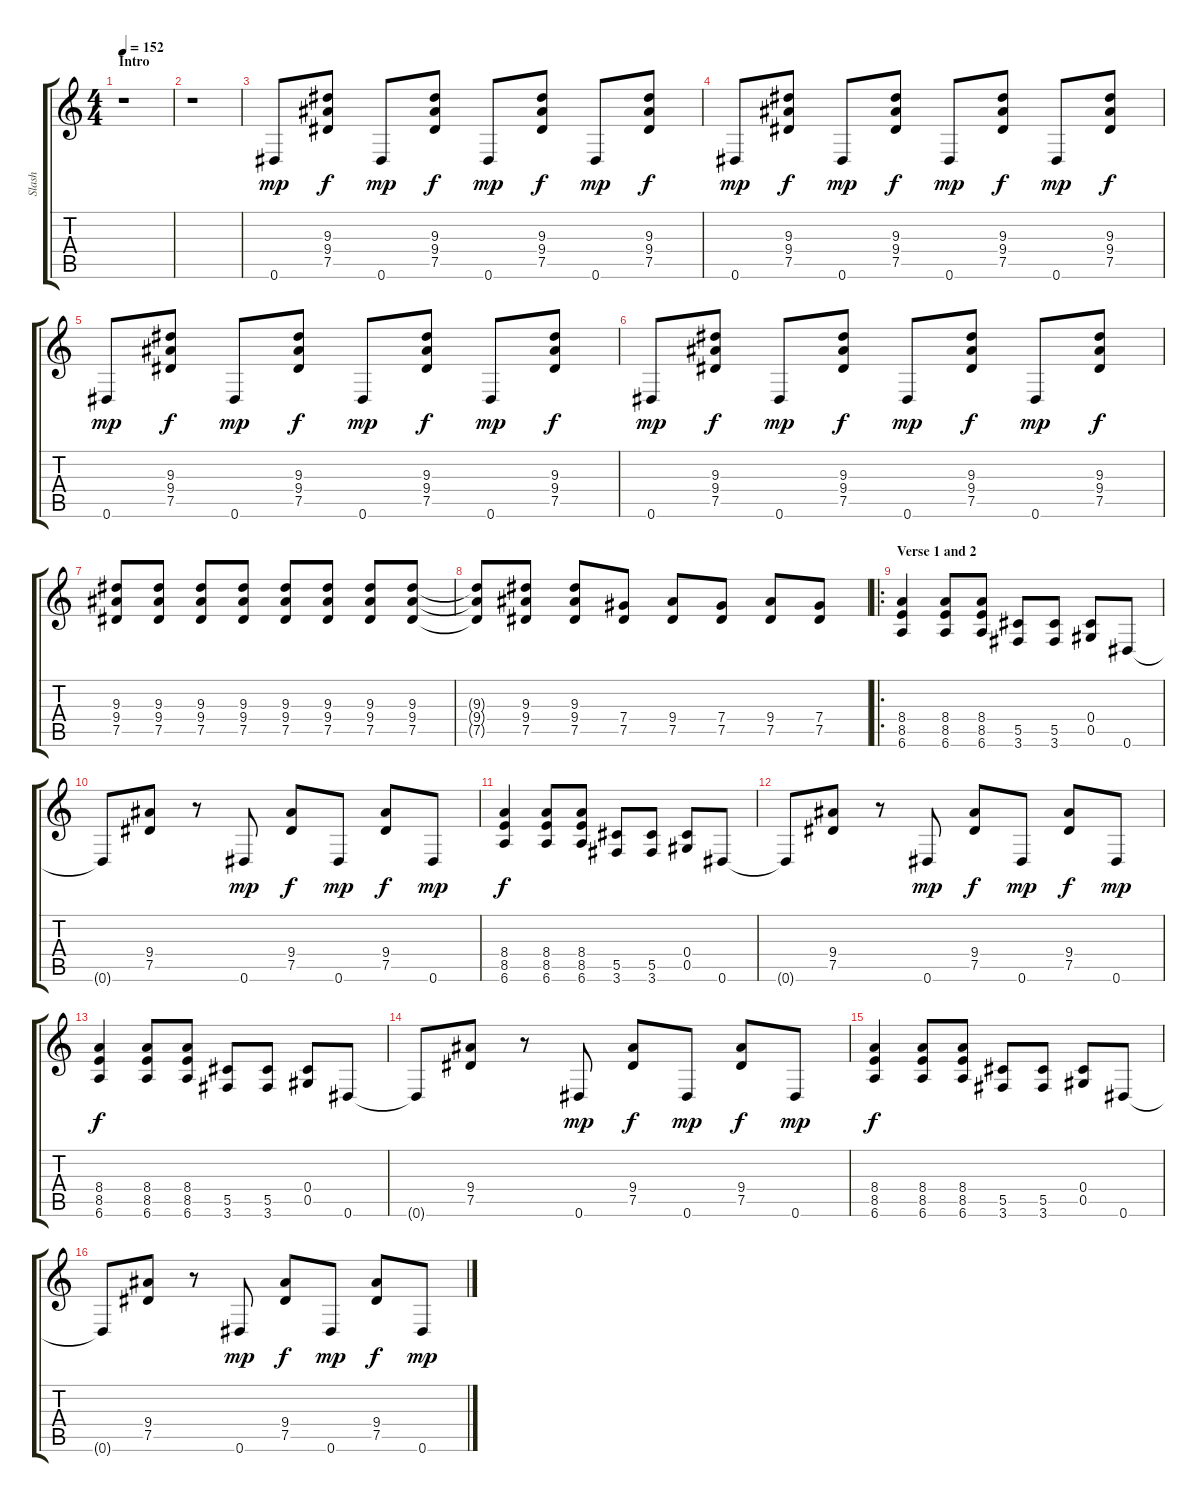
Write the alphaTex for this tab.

\track ("Slash" "Slash") {instrument distortionguitar}
\staff {score tabs}
\tuning (Eb4 Bb3 Gb3 Db3 Ab2 Eb2) {hide}
\ts (4 4)
\section ("" "Intro")
\tempo 152
\clef g2
\ks c
r.1{dy mp instrument distortionguitar} |
r.1 |
0.6.8 (9.3 9.4 7.5).8{dy f} 0.6.8{dy mp} (9.3 9.4 7.5).8{dy f} 0.6.8{dy mp} (9.3 9.4 7.5).8{dy f} 0.6.8{dy mp} (9.3 9.4 7.5).8{dy f} |
0.6.8{dy mp} (9.3 9.4 7.5).8{dy f} 0.6.8{dy mp} (9.3 9.4 7.5).8{dy f} 0.6.8{dy mp} (9.3 9.4 7.5).8{dy f} 0.6.8{dy mp} (9.3 9.4 7.5).8{dy f} |
0.6.8{dy mp} (9.3 9.4 7.5).8{dy f} 0.6.8{dy mp} (9.3 9.4 7.5).8{dy f} 0.6.8{dy mp} (9.3 9.4 7.5).8{dy f} 0.6.8{dy mp} (9.3 9.4 7.5).8{dy f} |
0.6.8{dy mp} (9.3 9.4 7.5).8{dy f} 0.6.8{dy mp} (9.3 9.4 7.5).8{dy f} 0.6.8{dy mp} (9.3 9.4 7.5).8{dy f} 0.6.8{dy mp} (9.3 9.4 7.5).8{dy f} |
(9.3 9.4 7.5).8 (9.3 9.4 7.5).8 (9.3 9.4 7.5).8 (9.3 9.4 7.5).8 (9.3 9.4 7.5).8 (9.3 9.4 7.5).8 (9.3 9.4 7.5).8 (9.3 9.4 7.5).8 |
(9.3{t} 9.4{t} 7.5{t}).8 (9.3 9.4 7.5).8 (9.3 9.4 7.5).8 (7.4 7.5).8 (9.4 7.5).8 (7.4 7.5).8 (9.4 7.5).8 (7.4 7.5).8 |
\ro
\section ("" "Verse 1 and 2")
(8.4 8.5 6.6).4 (8.4 8.5 6.6).8 (8.4 8.5 6.6).8 (5.5 3.6).8 (5.5 3.6).8 (0.4 0.5).8 0.6.8 |
0.6{t}.8 (9.4 7.5).8 r.8 0.6.8{dy mp} (9.4 7.5).8{dy f} 0.6.8{dy mp} (9.4 7.5).8{dy f} 0.6.8{dy mp} |
(8.4 8.5 6.6).4{dy f} (8.4 8.5 6.6).8 (8.4 8.5 6.6).8 (5.5 3.6).8 (5.5 3.6).8 (0.4 0.5).8 0.6.8 |
0.6{t}.8 (9.4 7.5).8 r.8 0.6.8{dy mp} (9.4 7.5).8{dy f} 0.6.8{dy mp} (9.4 7.5).8{dy f} 0.6.8{dy mp} |
(8.4 8.5 6.6).4{dy f} (8.4 8.5 6.6).8 (8.4 8.5 6.6).8 (5.5 3.6).8 (5.5 3.6).8 (0.4 0.5).8 0.6.8 |
0.6{t}.8 (9.4 7.5).8 r.8 0.6.8{dy mp} (9.4 7.5).8{dy f} 0.6.8{dy mp} (9.4 7.5).8{dy f} 0.6.8{dy mp} |
(8.4 8.5 6.6).4{dy f} (8.4 8.5 6.6).8 (8.4 8.5 6.6).8 (5.5 3.6).8 (5.5 3.6).8 (0.4 0.5).8 0.6.8 |
0.6{t}.8 (9.4 7.5).8 r.8 0.6.8{dy mp} (9.4 7.5).8{dy f} 0.6.8{dy mp} (9.4 7.5).8{dy f} 0.6.8{dy mp}
